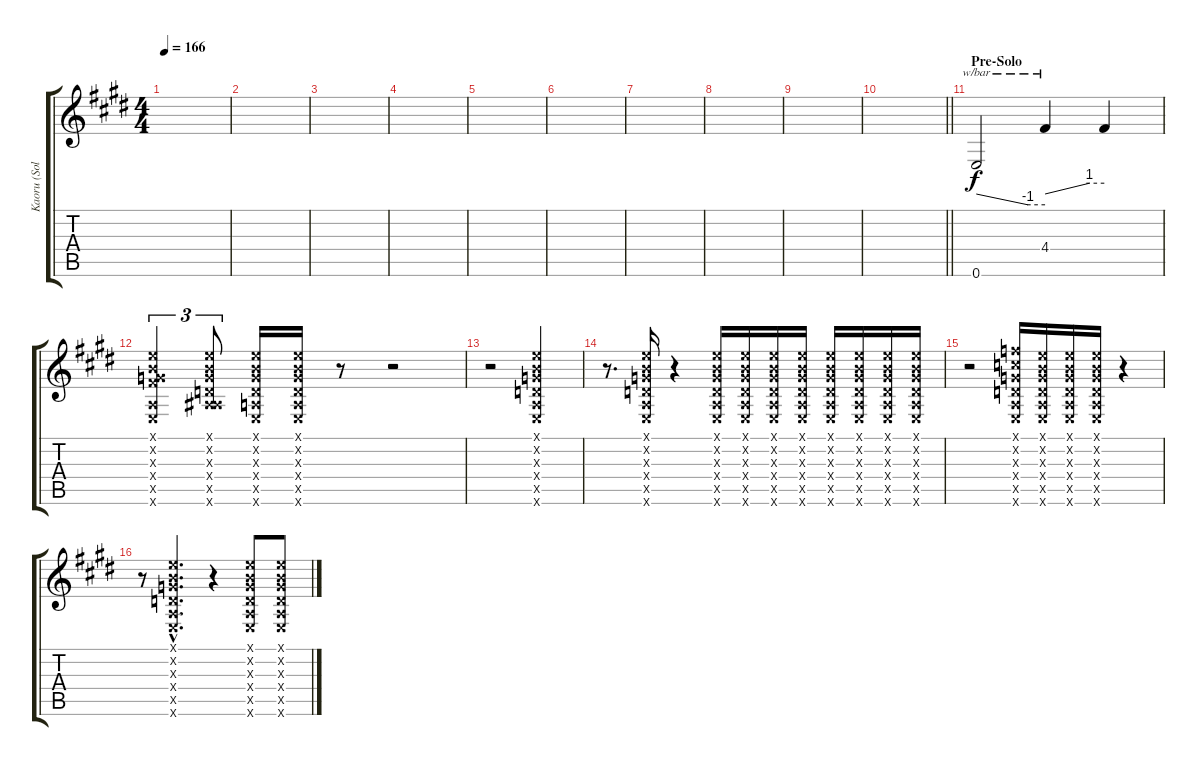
\track ("Kaoru (Solo)" "Kaoru (Sol") {instrument distortionguitar}
\staff {score tabs}
\tuning (E4 B3 G3 D3 A2 E2) {hide}
\ts (4 4)
\tempo 166
\clef g2
\ks e
|
|
|
|
|
|
|
|
|
\barLineRight lightlight
|
\section ("" "Pre-Solo")
0.6.2{tbe (custom default 0 0 45 -4 60 -4) volume 16 balance 0 instrument distortionguitar} 4.4.4{tbe (custom default 0 0 45 4 60 4)} 4.4{t}.4 |
(0.1{x} 0.2{x} 0.3{x} 4.4{x} 0.5{x} 0.6{x}).4{tu (3 2)} (0.1{x} 0.2{x} 0.3{x} 0.4{x} 0.5{x} 6.6{x}).8{tu (3 2)} (0.1{x} 0.2{x} 0.3{x} 0.4{x} 0.5{x} 0.6{x}).16 (0.1{x} 0.2{x} 0.3{x} 0.4{x} 0.5{x} 0.6{x}).16 r.8 r.2 |
r.2 (0.1{x} 0.2{x} 0.3{x} 0.4{x} 0.5{x} 0.6{x}).2 |
r.8{d} (0.1{x} 0.2{x} 0.3{x} 0.4{x} 0.5{x} 0.6{x}).16 r.4 (0.1{x} 0.2{x} 0.3{x} 0.4{x} 0.5{x} 0.6{x}).16 (0.1{x} 0.2{x} 0.3{x} 0.4{x} 0.5{x} 0.6{x}).16 (0.1{x} 0.2{x} 0.3{x} 0.4{x} 0.5{x} 0.6{x}).16 (0.1{x} 0.2{x} 0.3{x} 0.4{x} 0.5{x} 0.6{x}).16 (0.1{x} 0.2{x} 0.3{x} 0.4{x} 0.5{x} 0.6{x}).16 (0.1{x} 0.2{x} 0.3{x} 0.4{x} 0.5{x} 0.6{x}).16 (0.1{x} 0.2{x} 0.3{x} 0.4{x} 0.5{x} 0.6{x}).16 (0.1{x} 0.2{x} 0.3{x} 0.4{x} 0.5{x} 0.6{x}).16 |
r.2 (1.1{x} 1.2{x} 0.3{x} 0.4{x} 0.5{x} 0.6{x}).16 (0.1{x} 0.2{x} 0.3{x} 0.4{x} 0.5{x} 0.6{x}).16 (0.1{x} 0.2{x} 0.3{x} 0.4{x} 0.5{x} 0.6{x}).16 (0.1{x} 0.2{x} 0.3{x} 0.4{x} 0.5{x} 0.6{x}).16 r.4 |
r.8 (0.1{hac x} 0.2{hac x} 0.3{hac x} 0.4{hac x} 0.5{hac x} 0.6{hac x}).4{d} r.4 (0.1{x} 0.2{x} 0.3{x} 0.4{x} 0.5{x} 0.6{x}).8 (0.1{x} 0.2{x} 0.3{x} 0.4{x} 0.5{x} 0.6{x}).8
